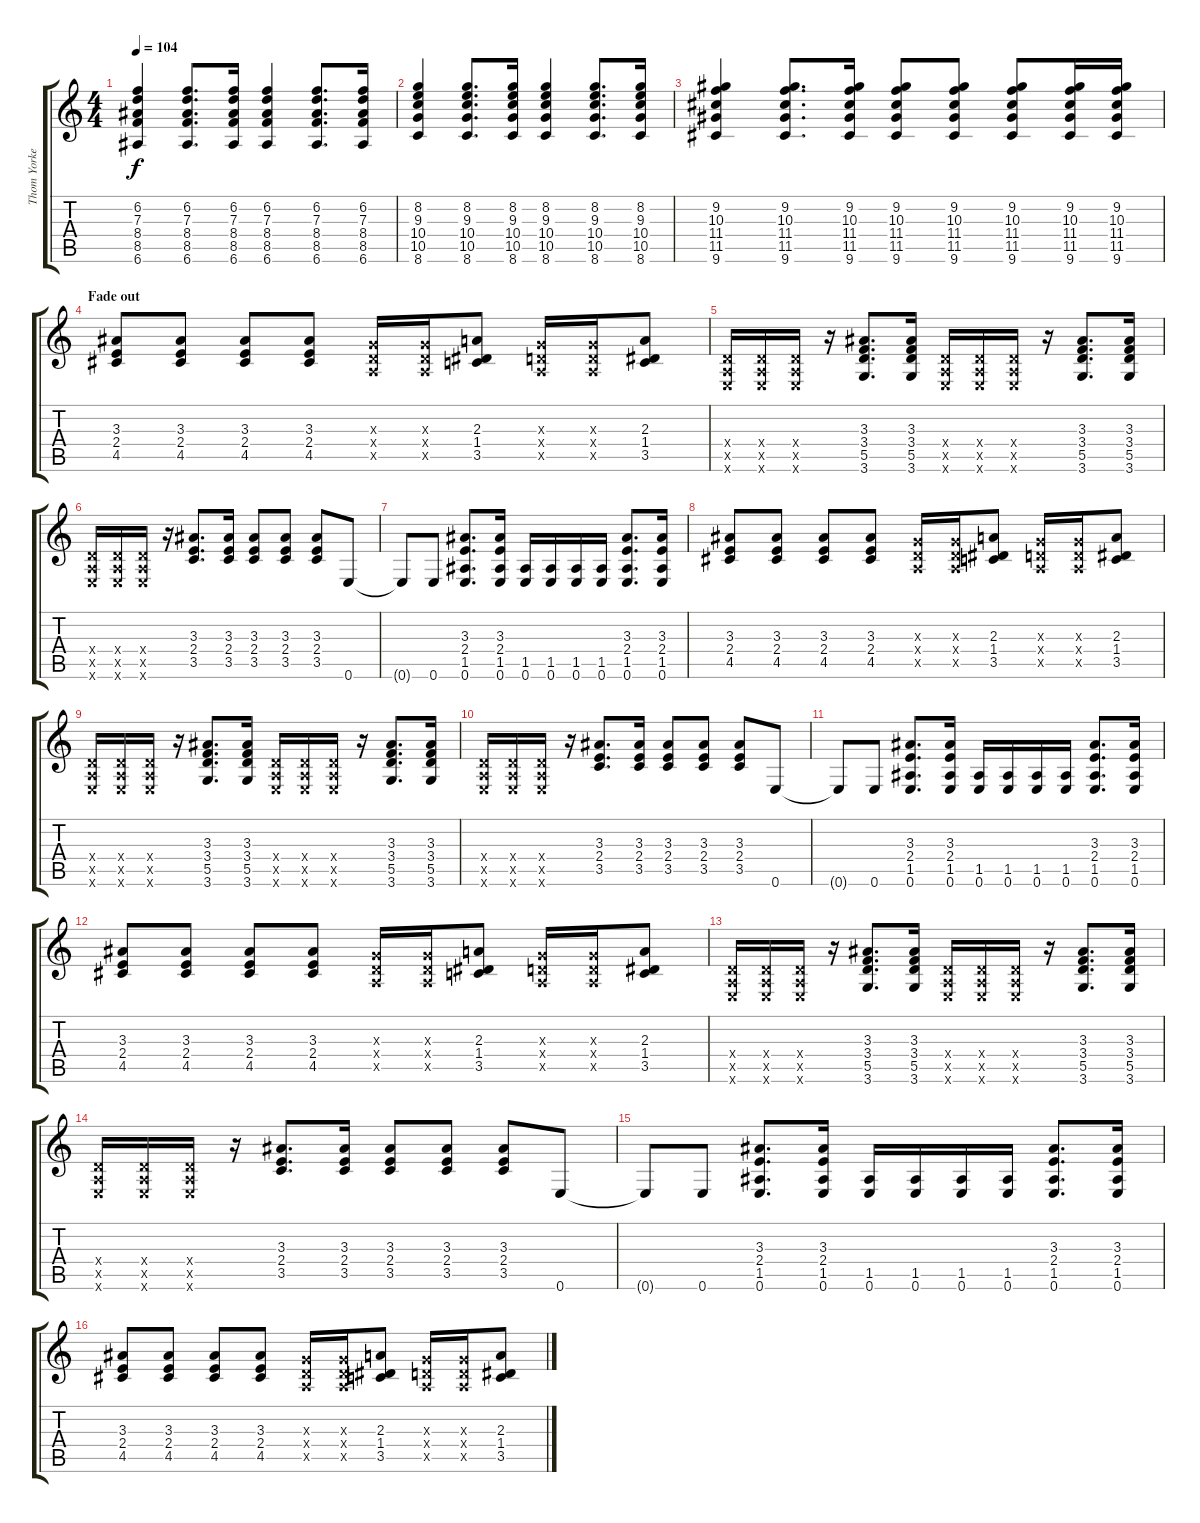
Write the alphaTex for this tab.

\track ("Thom Yorke" "Thom Yorke") {instrument overdrivenguitar}
\staff {score tabs}
\tuning (E4 B3 G3 D3 A2 E2) {hide}
\ts (4 4)
\tempo 104
\clef g2
\ks c
(6.2 7.3 8.4 8.5 6.6).4{dy f} (6.2 7.3 8.4 8.5 6.6).8{d} (6.2 7.3 8.4 8.5 6.6).16 (6.2 7.3 8.4 8.5 6.6).4 (6.2 7.3 8.4 8.5 6.6).8{d} (6.2 7.3 8.4 8.5 6.6).16 |
(8.2 9.3 10.4 10.5 8.6).4 (8.2 9.3 10.4 10.5 8.6).8{d} (8.2 9.3 10.4 10.5 8.6).16 (8.2 9.3 10.4 10.5 8.6).4 (8.2 9.3 10.4 10.5 8.6).8{d} (8.2 9.3 10.4 10.5 8.6).16 |
(9.2 10.3 11.4 11.5 9.6).4 (9.2 10.3 11.4 11.5 9.6).8{d} (9.2 10.3 11.4 11.5 9.6).16 (9.2 10.3 11.4 11.5 9.6).8 (9.2 10.3 11.4 11.5 9.6).8 (9.2 10.3 11.4 11.5 9.6).8 (9.2 10.3 11.4 11.5 9.6).16 (9.2 10.3 11.4 11.5 9.6).16 |
\section ("" "Fade out")
(3.3 2.4 4.5).8 (3.3 2.4 4.5).8 (3.3 2.4 4.5).8 (3.3 2.4 4.5).8 (0.3{x} 0.4{x} 0.5{x}).16 (0.3{x} 0.4{x} 0.5{x}).16 (2.3 1.4 3.5).8 (0.3{x} 0.4{x} 0.5{x}).16 (0.3{x} 0.4{x} 0.5{x}).16 (2.3 1.4 3.5).8 |
(0.4{x} 0.5{x} 0.6{x}).16 (0.4{x} 0.5{x} 0.6{x}).16 (0.4{x} 0.5{x} 0.6{x}).16 r.16 (3.3 3.4 5.5 3.6).8{d} (3.3 3.4 5.5 3.6).16 (0.4{x} 0.5{x} 0.6{x}).16 (0.4{x} 0.5{x} 0.6{x}).16 (0.4{x} 0.5{x} 0.6{x}).16 r.16 (3.3 3.4 5.5 3.6).8{d} (3.3 3.4 5.5 3.6).16 |
(0.4{x} 0.5{x} 0.6{x}).16 (0.4{x} 0.5{x} 0.6{x}).16 (0.4{x} 0.5{x} 0.6{x}).16 r.16 (3.3 2.4 3.5).8{d} (3.3 2.4 3.5).16 (3.3 2.4 3.5).8 (3.3 2.4 3.5).8 (3.3 2.4 3.5).8 0.6.8 |
0.6{t}.8 0.6.8 (3.3 2.4 1.5 0.6).8{d} (3.3 2.4 1.5 0.6).16 (1.5 0.6).16 (1.5 0.6).16 (1.5 0.6).16 (1.5 0.6).16 (3.3 2.4 1.5 0.6).8{d} (3.3 2.4 1.5 0.6).16 |
(3.3 2.4 4.5).8 (3.3 2.4 4.5).8 (3.3 2.4 4.5).8 (3.3 2.4 4.5).8 (0.3{x} 0.4{x} 0.5{x}).16 (0.3{x} 0.4{x} 0.5{x}).16 (2.3 1.4 3.5).8 (0.3{x} 0.4{x} 0.5{x}).16 (0.3{x} 0.4{x} 0.5{x}).16 (2.3 1.4 3.5).8 |
(0.4{x} 0.5{x} 0.6{x}).16 (0.4{x} 0.5{x} 0.6{x}).16 (0.4{x} 0.5{x} 0.6{x}).16 r.16 (3.3 3.4 5.5 3.6).8{d} (3.3 3.4 5.5 3.6).16 (0.4{x} 0.5{x} 0.6{x}).16 (0.4{x} 0.5{x} 0.6{x}).16 (0.4{x} 0.5{x} 0.6{x}).16 r.16 (3.3 3.4 5.5 3.6).8{d} (3.3 3.4 5.5 3.6).16 |
(0.4{x} 0.5{x} 0.6{x}).16 (0.4{x} 0.5{x} 0.6{x}).16 (0.4{x} 0.5{x} 0.6{x}).16 r.16 (3.3 2.4 3.5).8{d} (3.3 2.4 3.5).16 (3.3 2.4 3.5).8 (3.3 2.4 3.5).8 (3.3 2.4 3.5).8 0.6.8 |
0.6{t}.8 0.6.8 (3.3 2.4 1.5 0.6).8{d} (3.3 2.4 1.5 0.6).16 (1.5 0.6).16 (1.5 0.6).16 (1.5 0.6).16 (1.5 0.6).16 (3.3 2.4 1.5 0.6).8{d} (3.3 2.4 1.5 0.6).16 |
(3.3 2.4 4.5).8 (3.3 2.4 4.5).8 (3.3 2.4 4.5).8 (3.3 2.4 4.5).8 (0.3{x} 0.4{x} 0.5{x}).16 (0.3{x} 0.4{x} 0.5{x}).16 (2.3 1.4 3.5).8 (0.3{x} 0.4{x} 0.5{x}).16 (0.3{x} 0.4{x} 0.5{x}).16 (2.3 1.4 3.5).8 |
(0.4{x} 0.5{x} 0.6{x}).16 (0.4{x} 0.5{x} 0.6{x}).16 (0.4{x} 0.5{x} 0.6{x}).16 r.16 (3.3 3.4 5.5 3.6).8{d} (3.3 3.4 5.5 3.6).16 (0.4{x} 0.5{x} 0.6{x}).16 (0.4{x} 0.5{x} 0.6{x}).16 (0.4{x} 0.5{x} 0.6{x}).16 r.16 (3.3 3.4 5.5 3.6).8{d} (3.3 3.4 5.5 3.6).16 |
(0.4{x} 0.5{x} 0.6{x}).16 (0.4{x} 0.5{x} 0.6{x}).16 (0.4{x} 0.5{x} 0.6{x}).16 r.16 (3.3 2.4 3.5).8{d} (3.3 2.4 3.5).16 (3.3 2.4 3.5).8 (3.3 2.4 3.5).8 (3.3 2.4 3.5).8 0.6.8 |
0.6{t}.8 0.6.8 (3.3 2.4 1.5 0.6).8{d} (3.3 2.4 1.5 0.6).16 (1.5 0.6).16 (1.5 0.6).16 (1.5 0.6).16 (1.5 0.6).16 (3.3 2.4 1.5 0.6).8{d} (3.3 2.4 1.5 0.6).16 |
(3.3 2.4 4.5).8 (3.3 2.4 4.5).8 (3.3 2.4 4.5).8 (3.3 2.4 4.5).8 (0.3{x} 0.4{x} 0.5{x}).16 (0.3{x} 0.4{x} 0.5{x}).16 (2.3 1.4 3.5).8 (0.3{x} 0.4{x} 0.5{x}).16 (0.3{x} 0.4{x} 0.5{x}).16 (2.3 1.4 3.5).8
